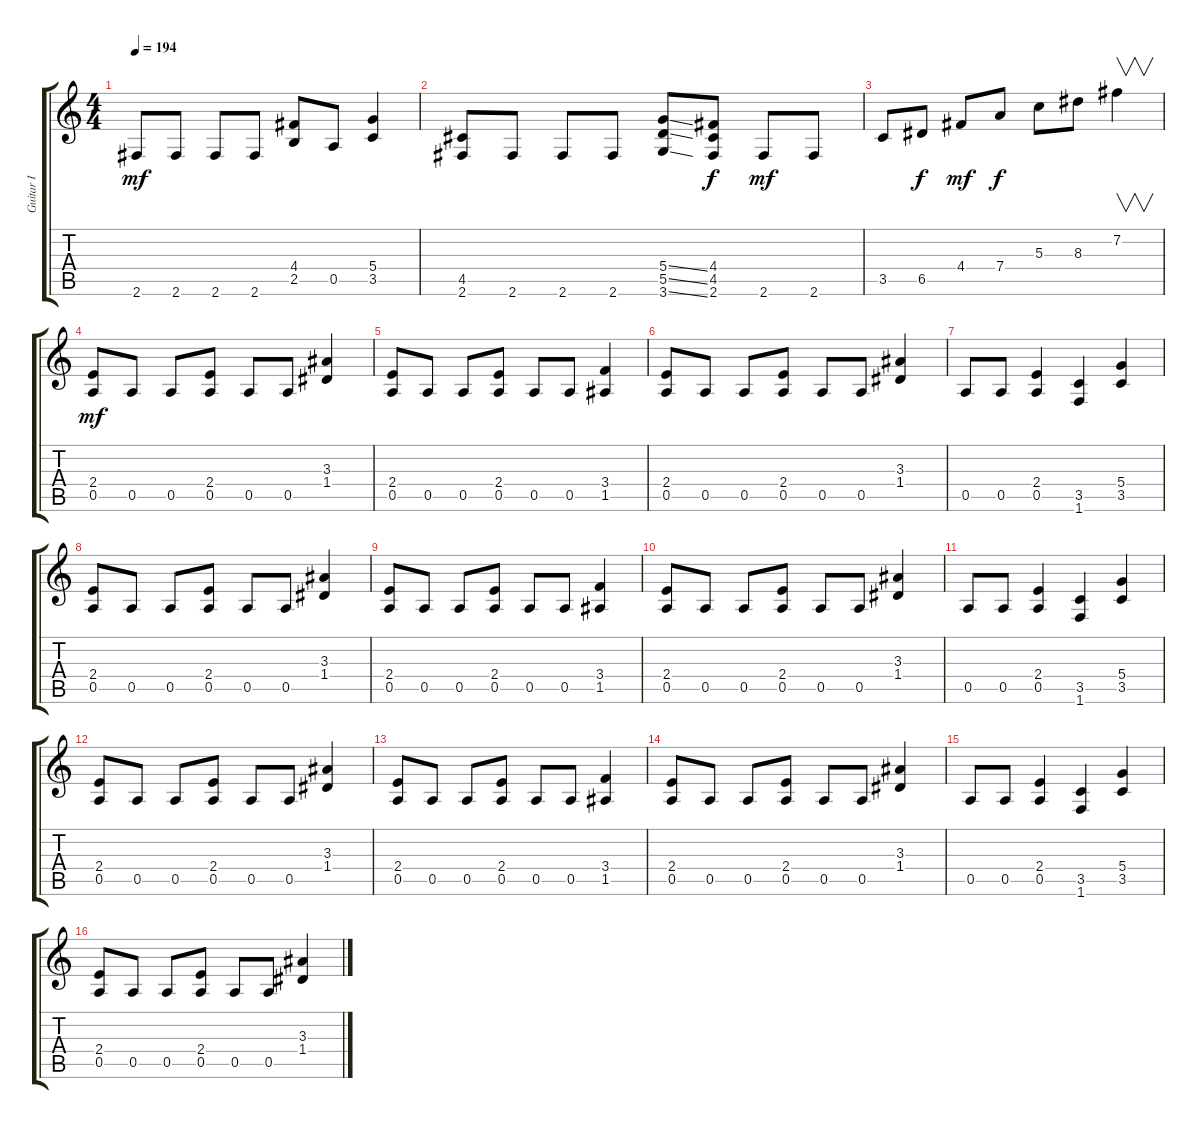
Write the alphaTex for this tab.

\track ("Guitar I" "Guitar I") {instrument distortionguitar}
\staff {score tabs}
\tuning (E4 B3 G3 D3 A2 E2) {hide}
\ts (4 4)
\tempo 194
\clef g2
\ks c
2.6.8{dy mf} 2.6.8 2.6.8 2.6.8 (4.4 2.5).8 0.5.8 (5.4 3.5).4 |
(4.5 2.6).8 2.6.8 2.6.8 2.6.8 (5.4{ss} 5.5{ss} 3.6{ss}).8 (4.4 4.5 2.6).8{dy f} 2.6.8{dy mf} 2.6.8 |
3.5.8 6.5.8{dy f} 4.4.8{dy mf} 7.4.8{dy f} 5.3.8 8.3.8 7.2.4{v} |
(2.4 0.5).8{dy mf} 0.5.8 0.5.8 (2.4 0.5).8 0.5.8 0.5.8 (3.3 1.4).4 |
(2.4 0.5).8 0.5.8 0.5.8 (2.4 0.5).8 0.5.8 0.5.8 (3.4 1.5).4 |
(2.4 0.5).8 0.5.8 0.5.8 (2.4 0.5).8 0.5.8 0.5.8 (3.3 1.4).4 |
0.5.8 0.5.8 (2.4 0.5).4 (3.5 1.6).4 (5.4 3.5).4 |
(2.4 0.5).8 0.5.8 0.5.8 (2.4 0.5).8 0.5.8 0.5.8 (3.3 1.4).4 |
(2.4 0.5).8 0.5.8 0.5.8 (2.4 0.5).8 0.5.8 0.5.8 (3.4 1.5).4 |
(2.4 0.5).8 0.5.8 0.5.8 (2.4 0.5).8 0.5.8 0.5.8 (3.3 1.4).4 |
0.5.8 0.5.8 (2.4 0.5).4 (3.5 1.6).4 (5.4 3.5).4 |
(2.4 0.5).8 0.5.8 0.5.8 (2.4 0.5).8 0.5.8 0.5.8 (3.3 1.4).4 |
(2.4 0.5).8 0.5.8 0.5.8 (2.4 0.5).8 0.5.8 0.5.8 (3.4 1.5).4 |
(2.4 0.5).8 0.5.8 0.5.8 (2.4 0.5).8 0.5.8 0.5.8 (3.3 1.4).4 |
0.5.8 0.5.8 (2.4 0.5).4 (3.5 1.6).4 (5.4 3.5).4 |
(2.4 0.5).8 0.5.8 0.5.8 (2.4 0.5).8 0.5.8 0.5.8 (3.3 1.4).4
